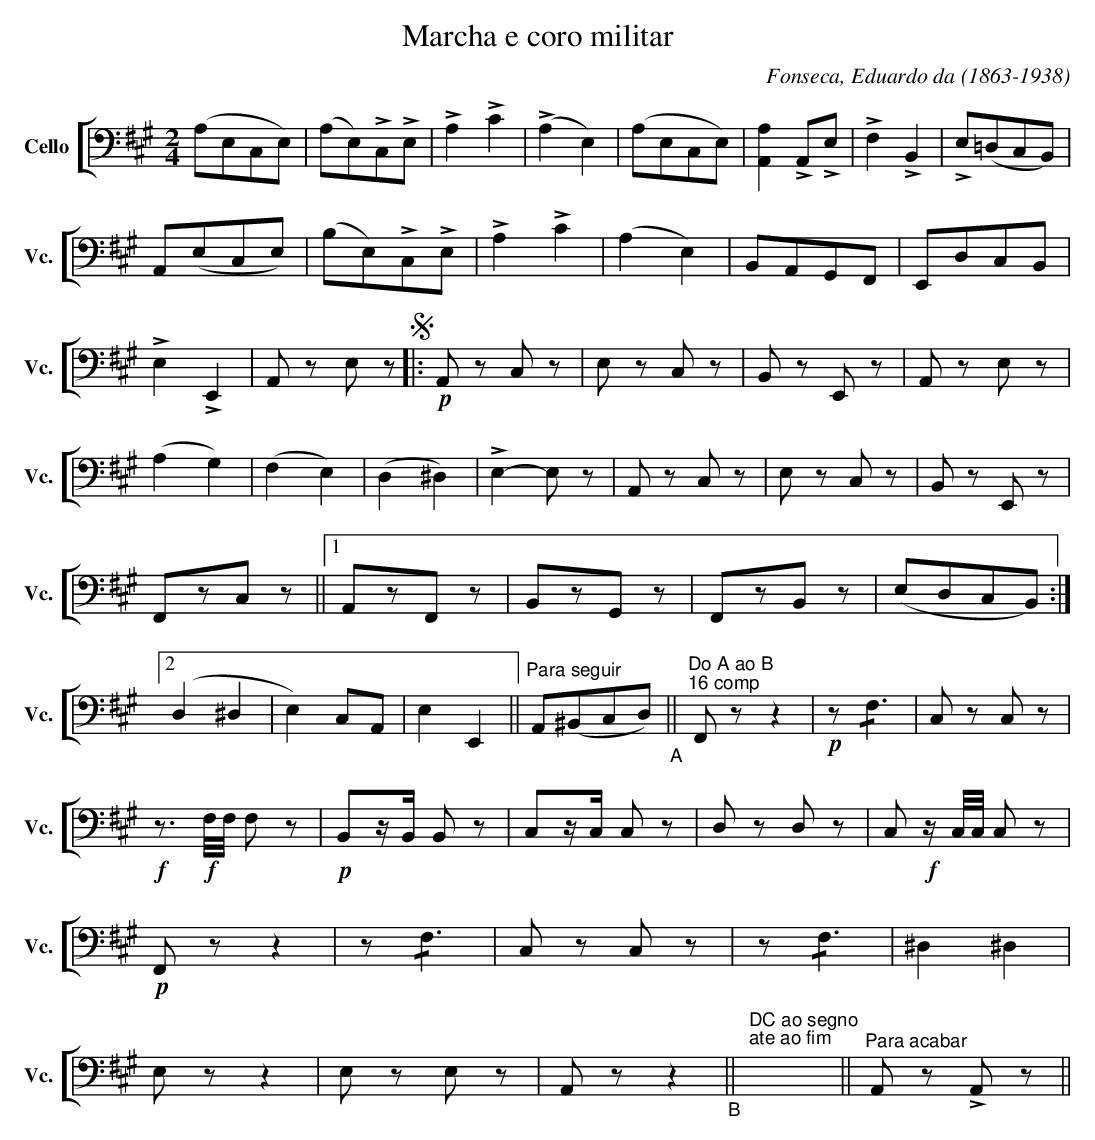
X:1
T:Marcha e coro militar
C:Fonseca, Eduardo da (1863-1938)
M:2/4
L:1/8
K:A
V: 5 clef=bass name="Cello" sname="Vc."
%%staves [ 5 ]
   (A,E,C,E,) | (A,E,)!>!C,!>!E, | !>!A,2!>!C2 | (!>!A,2 E,2) | (A,E,C,E,) | \
   [A,A,,]2 !>!A,,!>!E, | !>!F,2!>!B,,2| !>!E,(=D,C,B,,) | A,,(E,C,E,) | \
   (B,E,)!>!C,!>!E,| !>!A,2!>!C2 | (A,2E,2) | B,,A,,G,,F,, | \
   E,,D,C,B,,| !>!E,2!>!E,,2 | A,,z E,z !segno!|: \
   !p!A,,z C,z | E,z C,z | B,,z E,,z | A,,z E,z | (A,2G,2) | (F,2E,2) | (D,2^D,2) | \
   !>!E,2-E,z| A,,z C,z | E,z C,z | B,,z E,,z | F,,zC,z \
   ||1 A,,zF,,z | B,,zG,,z | F,,zB,,z | (E,D,C,B,,) \
   :|2 (D,2^D,2 | E,2)C,A,,| E,2E,,2 || \
   "^Para seguir" [A,,](^B,,C,D,) "_A" || \
   "^Do A ao B""^16 comp" F,,zz2 | !p!z!/![F,]3 | C,z C,z | !f! z3/2!f![F,]//[F,]// [F,]z | \
   !p! [B,,]z/[B,,]/ [B,,]z | [C,]z/[C,]/ [C,]z | D,z D,z | C, !f!z/C,//C,// C,z | \
   !p! [F,,]zz2| z!/![F,]3 | C,z C,z | z!/!F,3 | ^D,2^D,2 | \
    E,zz2| E,z E,z | A,,zz2  "_B" || "DC ao segno" "ate ao fim" X ||"^Para acabar" A,,z !>!A,,z || \
